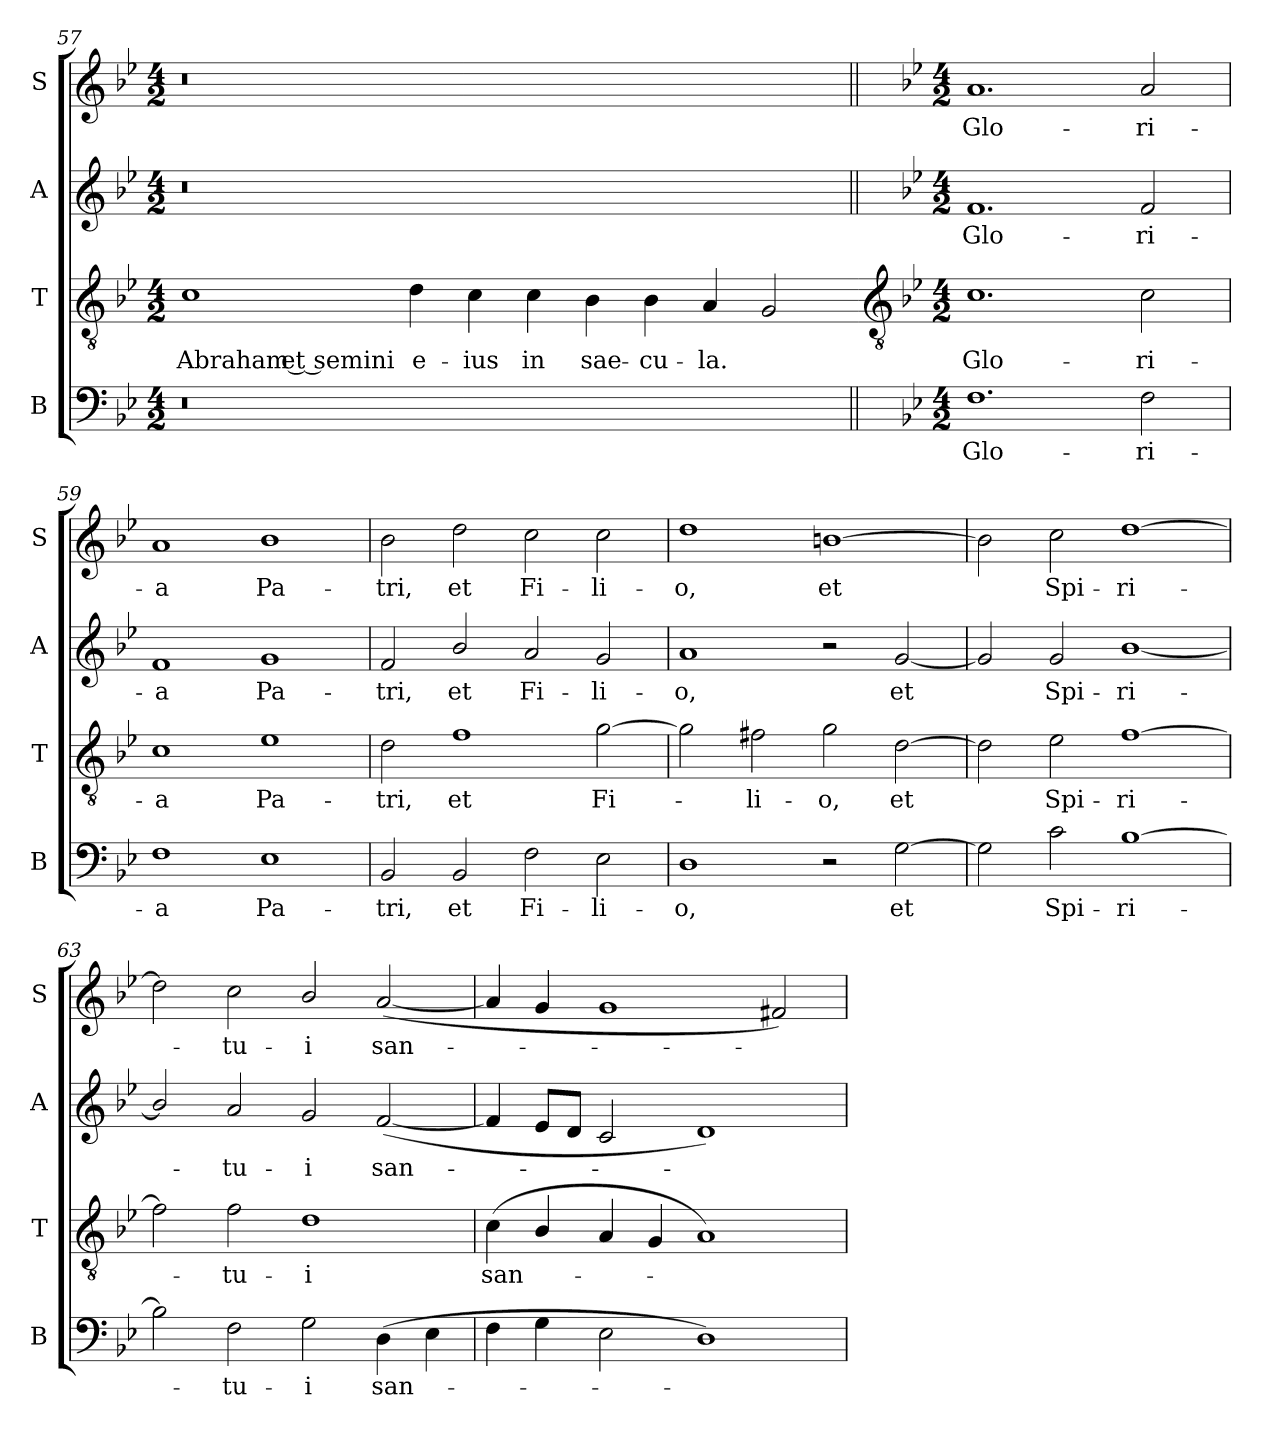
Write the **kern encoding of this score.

**kern	**text	**kern	**text	**kern	**text	**kern	**text
*part4	*part4	*part3	*part3	*part2	*part2	*part1	*part1
*staff4	*staff4	*staff3	*staff3	*staff2	*staff2	*staff1	*staff1
*I"B	*	*I"T	*	*I"A	*	*I"S	*
*I'B	*	*I'T	*	*I'A	*	*I'S	*
*clefF4	*	*clefGv2	*	*clefG2	*	*clefG2	*
*k[b-e-]	*	*k[b-e-]	*	*k[b-e-]	*	*k[b-e-]	*
*B-:	*	*B-:	*	*B-:	*	*B-:	*
*M4/2	*	*M4/2	*	*M4/2	*	*M4/2	*
=57	=57	=57	=57	=57	=57	=57	=57
!	!	!	!LO:LY:b	!	!	!	!
0.r	.	1c	Abraham et semini	0.r	.	0.r	.
!	!	!	!LO:LY:b	!	!	!	!
.	.	4d	e-	.	.	.	.
!	!	!	!LO:LY:b	!	!	!	!
.	.	4c	-ius	.	.	.	.
!	!	!	!LO:LY:b	!	!	!	!
.	.	4c	in	.	.	.	.
!	!	!	!LO:LY:b	!	!	!	!
.	.	4B-	sae-	.	.	.	.
!	!	!	!LO:LY:b	!	!	!	!
.	.	4B-	-cu-	.	.	.	.
!	!	!	!LO:LY:b	!	!	!	!
.	.	4A	-la.	.	.	.	.
.	.	2G	.	.	.	.	.
!!LO:LB:g=z
=58||	=58||	=58-	=58||	=58||	=58||	=58||	=58||
*	*	*clefGv2	*	*	*	*	*
*k[b-e-]	*	*	*	*k[b-e-]	*	*k[b-e-]	*
*B-:	*	*	*	*B-:	*	*B-:	*
*M4/2	*	*M4/2	*	*M4/2	*	*M4/2	*
!	!LO:LY:b	!	!LO:LY:b	!	!LO:LY:b	!	!LO:LY:b
1.F	Glo-	1.c	Glo-	1.f	Glo-	1.a	Glo-
!	!LO:LY:b	!	!LO:LY:b	!	!LO:LY:b	!	!LO:LY:b
2F	-ri-	2c	-ri-	2f	-ri-	2a	-ri-
=59	=59	=59	=59	=59	=59	=59	=59
!	!LO:LY:b	!	!LO:LY:b	!	!LO:LY:b	!	!LO:LY:b
1F	-a	1c	-a	1f	-a	1a	-a
!	!LO:LY:b	!	!LO:LY:b	!	!LO:LY:b	!	!LO:LY:b
1E-	Pa-	1e-	Pa-	1g	Pa-	1b-	Pa-
=60	=60	=60	=60	=60	=60	=60	=60
!	!LO:LY:b	!	!LO:LY:b	!	!LO:LY:b	!	!LO:LY:b
2BB-	-tri,	2d	-tri,	2f	-tri,	2b-	-tri,
!	!LO:LY:b	!	!LO:LY:b	!	!LO:LY:b	!	!LO:LY:b
2BB-	et	1f	et	2b-/	et	2dd	et
!	!LO:LY:b	!	!	!	!LO:LY:b	!	!LO:LY:b
2F	Fi-	.	.	2a/	Fi-	2cc	Fi-
!	!LO:LY:b	!	!LO:LY:b	!	!LO:LY:b	!	!LO:LY:b
2E-	-li-	[2g	Fi-	2g	-li-	2cc	-li-
=61	=61	=61	=61	=61	=61	=61	=61
!	!LO:LY:b	!	!	!	!LO:LY:b	!	!LO:LY:b
1D	-o,	2g]	.	1a	-o,	1dd	-o,
!	!	!	!LO:LY:b	!	!	!	!
.	.	2f#X	li-	.	.	.	.
!	!	!	!LO:LY:b	!	!	!	!LO:LY:b
2r	.	2g	-o,	2r	.	[1bn	et
!	!LO:LY:b	!	!LO:LY:b	!	!LO:LY:b	!	!
[2G	et	[2d	et	[2g	et	.	.
=62	=62	=62	=62	=62	=62	=62	=62
2G]	.	2d]	.	2g]	.	2b]	.
!	!LO:LY:b	!	!LO:LY:b	!	!LO:LY:b	!	!LO:LY:b
2c	Spi-	2e-	Spi-	2g	Spi-	2cc	Spi-
!	!LO:LY:b	!	!LO:LY:b	!	!LO:LY:b	!	!LO:LY:b
[1B-	-ri-	[1f	-ri-	[1b-/	-ri-	[1dd	-ri-
=63	=63	=63	=63	=63	=63	=63	=63
2B-]	.	2f]	.	2b-/]	.	2dd]	.
!	!LO:LY:b	!	!LO:LY:b	!	!LO:LY:b	!	!LO:LY:b
2F	tu-	2f	tu-	2a/	tu-	2cc	tu-
!	!LO:LY:b	!	!LO:LY:b	!	!LO:LY:b	!	!LO:LY:b
2G	-i	1d	-i	2g	-i	2b-/	-i
!	!LO:LY:b	!	!	!	!LO:LY:b	!	!LO:LY:b
(>4D	san-	.	.	(<[2f	san-	(<[2a/	san-
4E-	.	.	.	.	.	.	.
=64	=64	=64	=64	=64	=64	=64	=64
!	!	!	!LO:LY:b	!	!	!	!
4F	.	(<4c	san-	4f]	.	4a/]	.
4G	.	4B-/	.	8e-L	.	4g	.
.	.	.	.	8dJ	.	.	.
2E-	.	4A/	.	2c	.	1g	.
.	.	4G	.	.	.	.	.
1D)	.	1A/)	.	1d)	.	.	.
.	.	.	.	.	.	2f#X)	.
=	=	=	=	=	=	=	=
*-	*-	*-	*-	*-	*-	*-	*-
